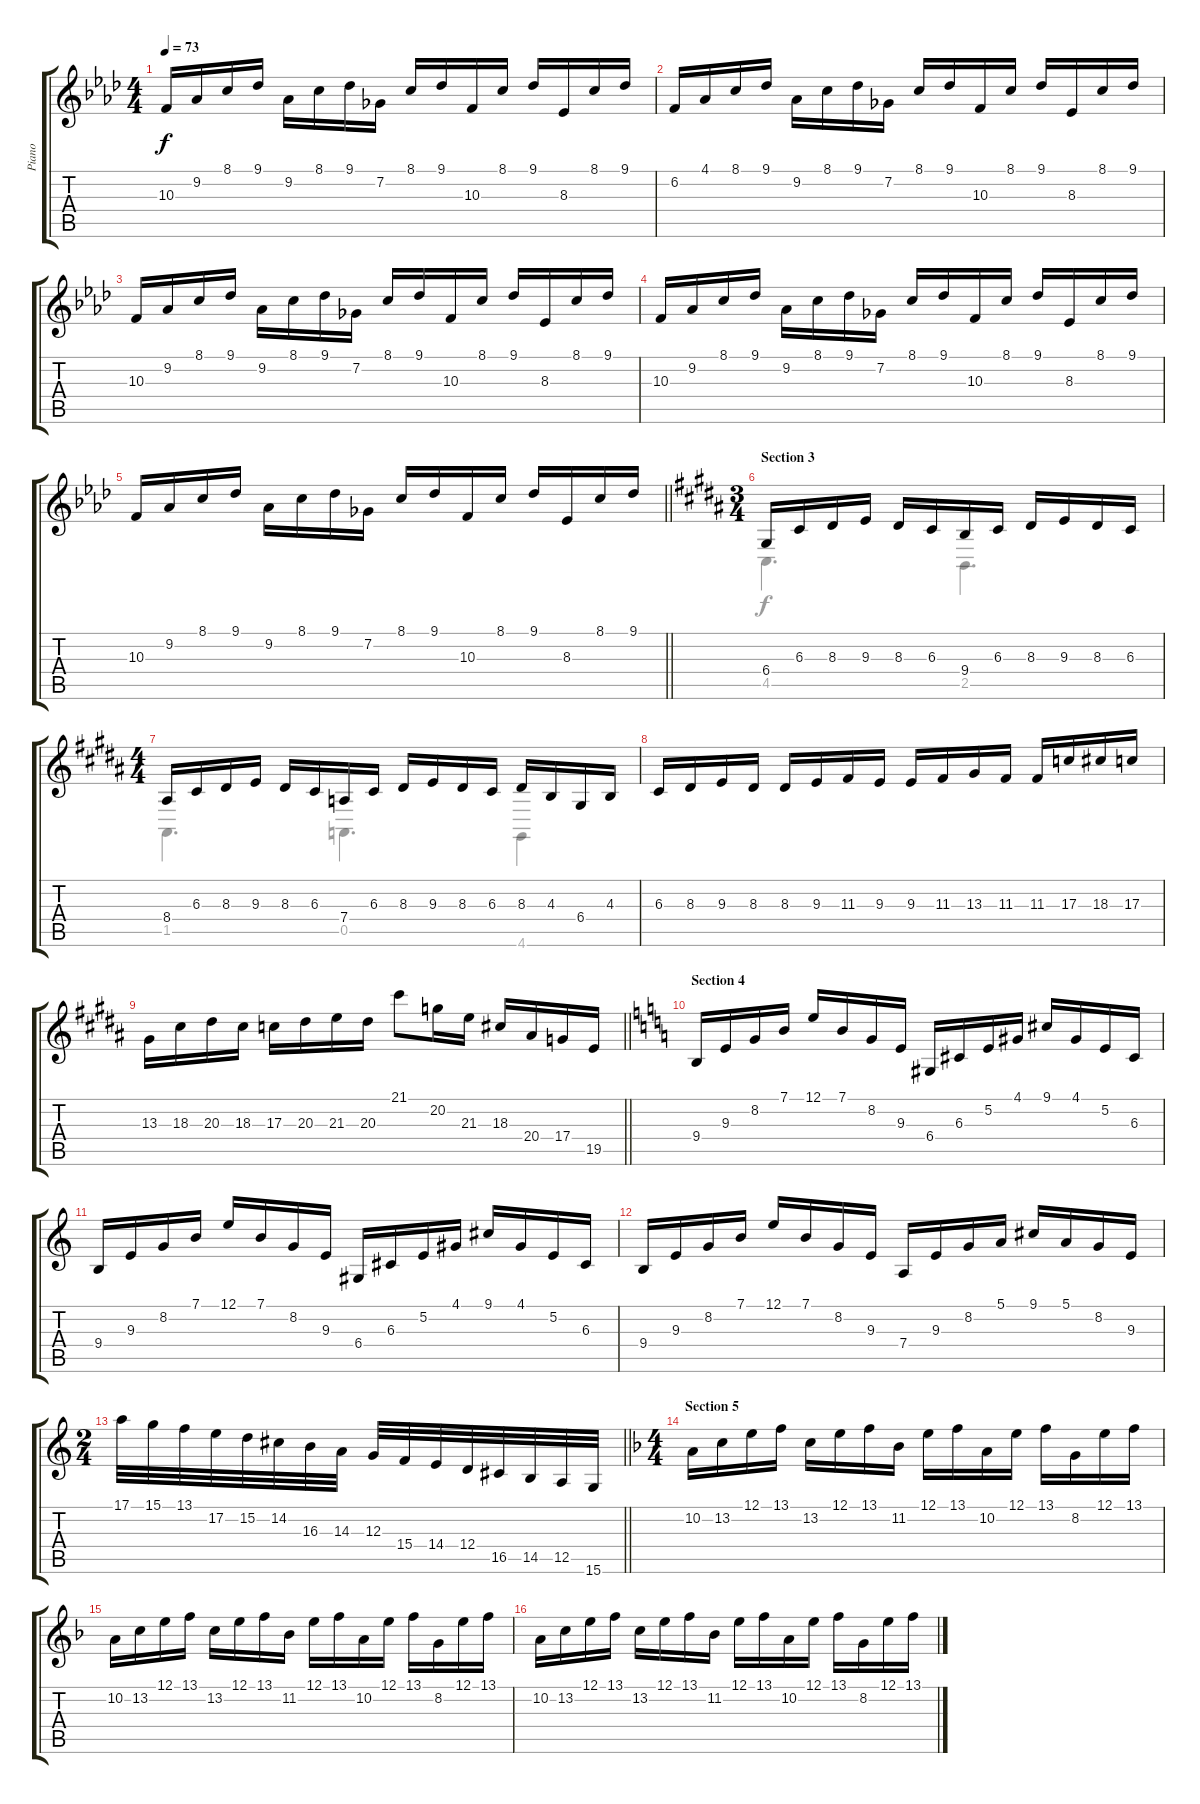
\track ("Piano" "Piano") {instrument acousticgrandpiano}
\staff {score tabs}
\tuning (E4 B3 G3 D3 A2 E2) {hide}
\voice
\ts (4 4)
\tempo 73
\clef g2
\ks fminor
10.3.16{dy f} 9.2.16 8.1.16 9.1.16 9.2.16 8.1.16 9.1.16 7.2.16 8.1.16 9.1.16 10.3.16 8.1.16 9.1.16 8.3.16 8.1.16 9.1.16 |
6.2.16 4.1.16 8.1.16 9.1.16 9.2.16 8.1.16 9.1.16 7.2.16 8.1.16 9.1.16 10.3.16 8.1.16 9.1.16 8.3.16 8.1.16 9.1.16 |
10.3.16 9.2.16 8.1.16 9.1.16 9.2.16 8.1.16 9.1.16 7.2.16 8.1.16 9.1.16 10.3.16 8.1.16 9.1.16 8.3.16 8.1.16 9.1.16 |
10.3.16 9.2.16 8.1.16 9.1.16 9.2.16 8.1.16 9.1.16 7.2.16 8.1.16 9.1.16 10.3.16 8.1.16 9.1.16 8.3.16 8.1.16 9.1.16 |
\barLineRight lightlight
10.3.16 9.2.16 8.1.16 9.1.16 9.2.16 8.1.16 9.1.16 7.2.16 8.1.16 9.1.16 10.3.16 8.1.16 9.1.16 8.3.16 8.1.16 9.1.16 |
\ts (3 4)
\section ("" "Section 3")
\ks g#minor
6.4.16 6.3.16 8.3.16 9.3.16 8.3.16 6.3.16 9.4.16 6.3.16 8.3.16 9.3.16 8.3.16 6.3.16 |
\ts (4 4)
8.4.16 6.3.16 8.3.16 9.3.16 8.3.16 6.3.16 7.4.16 6.3.16 8.3.16 9.3.16 8.3.16 6.3.16 8.3.16 4.3.16 6.4.16 4.3.16 |
6.3.16 8.3.16 9.3.16 8.3.16 8.3.16 9.3.16 11.3.16 9.3.16 9.3.16 11.3.16 13.3.16 11.3.16 11.3.16 17.3.16 18.3.16 17.3.16 |
\barLineRight lightlight
13.3.16 18.3.16 20.3.16 18.3.16 17.3.16 20.3.16 21.3.16 20.3.16 21.1.8 20.2.16 21.3.16 18.3.16 20.4.16 17.4.16 19.5.16 |
\section ("" "Section 4")
\ks aminor
9.4.16 9.3.16 8.2.16 7.1.16 12.1.16 7.1.16 8.2.16 9.3.16 6.4.16 6.3.16 5.2.16 4.1.16 9.1.16 4.1.16 5.2.16 6.3.16 |
9.4.16 9.3.16 8.2.16 7.1.16 12.1.16 7.1.16 8.2.16 9.3.16 6.4.16 6.3.16 5.2.16 4.1.16 9.1.16 4.1.16 5.2.16 6.3.16 |
9.4.16 9.3.16 8.2.16 7.1.16 12.1.16 7.1.16 8.2.16 9.3.16 7.4.16 9.3.16 8.2.16 5.1.16 9.1.16 5.1.16 8.2.16 9.3.16 |
\ts (2 4)
\barLineRight lightlight
17.1.32 15.1.32 13.1.32 17.2.32 15.2.32 14.2.32 16.3.32 14.3.32 12.3.32 15.4.32 14.4.32 12.4.32 16.5.32 14.5.32 12.5.32 15.6.32 |
\ts (4 4)
\section ("" "Section 5")
\ks dminor
10.2.16 13.2.16 12.1.16 13.1.16 13.2.16 12.1.16 13.1.16 11.2.16 12.1.16 13.1.16 10.2.16 12.1.16 13.1.16 8.2.16 12.1.16 13.1.16 |
10.2.16 13.2.16 12.1.16 13.1.16 13.2.16 12.1.16 13.1.16 11.2.16 12.1.16 13.1.16 10.2.16 12.1.16 13.1.16 8.2.16 12.1.16 13.1.16 |
10.2.16 13.2.16 12.1.16 13.1.16 13.2.16 12.1.16 13.1.16 11.2.16 12.1.16 13.1.16 10.2.16 12.1.16 13.1.16 8.2.16 12.1.16 13.1.16
\voice
\clef g2
\ottava regular
\simile none
\ks fminor
|
|
|
|
\barLineRight lightlight
|
\ks g#minor
4.5.4{d} 2.5.4{d} |
1.5.4{d} 0.5.4{d} 4.6.4 |
|
\barLineRight lightlight
|
\ks aminor
|
|
|
\barLineRight lightlight
|
\ks dminor
|
|
